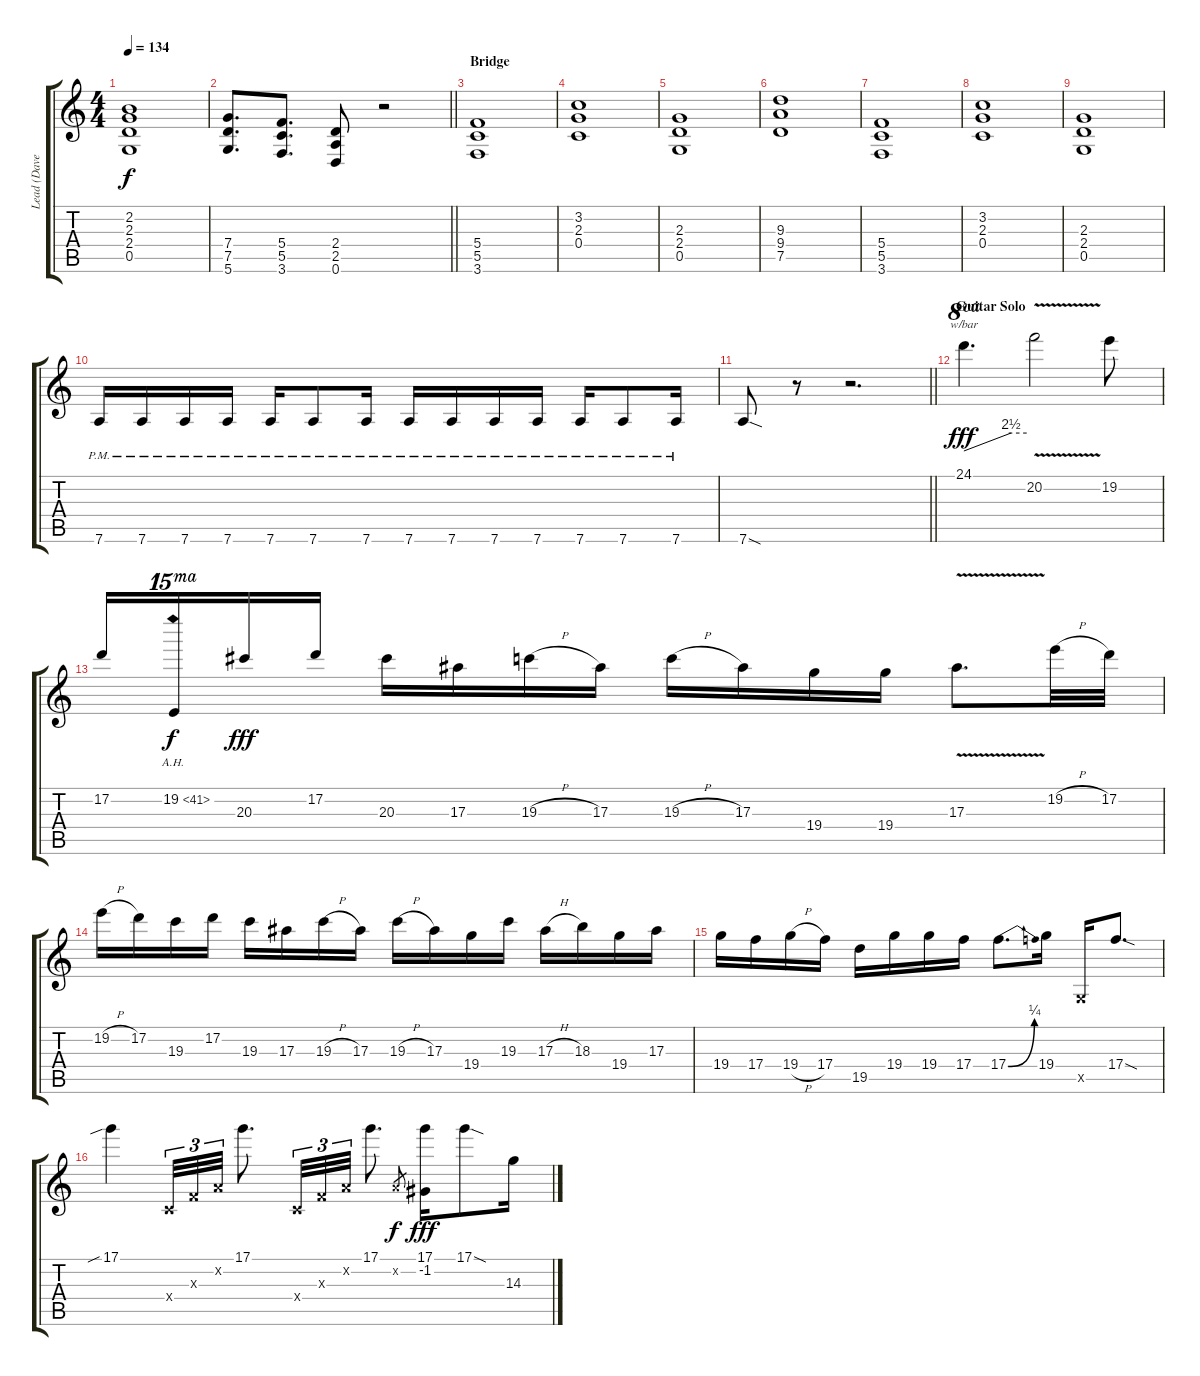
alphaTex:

\track ("Lead (Dave Sabo)" "Lead (Dave") {instrument distortionguitar}
\staff {score tabs}
\tuning (D4 A3 F3 C3 G2 D2) {hide}
\ts (4 4)
\tempo 134
\clef g2
\ks c
(2.2 2.3 2.4 0.5).1{dy f} |
\barLineRight lightlight
(7.4 7.5 5.6).8{d} (5.4 5.5 3.6).8{d} (2.4 2.5 0.6).8 r.2 |
\section ("" "Bridge")
(5.4 5.5 3.6).1 |
(3.2 2.3 0.4).1 |
(2.3 2.4 0.5).1 |
(9.3 9.4 7.5).1 |
(5.4 5.5 3.6).1 |
(3.2 2.3 0.4).1 |
(2.3 2.4 0.5).1 |
7.6{pm}.16 7.6{pm}.16 7.6{pm}.16 7.6{pm}.16 7.6{pm}.16 7.6{pm}.8 7.6{pm}.16 7.6{pm}.16 7.6{pm}.16 7.6{pm}.16 7.6{pm}.16 7.6{pm}.16 7.6{pm}.8 7.6{pm}.16 |
\barLineRight lightlight
7.6{sod}.8 r.8 r.2{d} |
\section ("" "Guitar Solo")
24.1.4{d tbe (custom default 0 0 45 10 60 10) ot 8va dy fff volume 16 balance 8 instrument distortionguitar} 20.2{v}.2 19.2.8 |
17.2.16 19.2{ah 22}.16{ot 15ma dy f} 20.3.16{dy fff} 17.2.16 20.3.16 17.3.16 19.3{h}.16 17.3.16 19.3{h}.16 17.3.16 19.4.16 19.4.16 17.3{v}.8{d} 19.2{h}.32 17.2.32 |
19.2{h}.16 17.2.16 19.3.16 17.2.16 19.3.16 17.3.16 19.3{h}.16 17.3.16 19.3{h}.16 17.3.16 19.4.16 19.3.16 17.3{h}.16 18.3.16 19.4.16 17.3.16 |
19.4.16 17.4.16 19.4{h}.16 17.4.16 19.5.16 19.4.16 19.4.16 17.4.16 17.4{be (bend 0 0 60 1)}.8{d} 19.4.16 0.5{x}.16 17.4{sod}.8{d} |
17.1{sib}.4 0.4{x}.32{tu (3 2)} 0.3{x}.32{tu (3 2)} 0.2{x}.32{tu (3 2)} 17.1.8{d} 0.4{x}.32{tu (3 2)} 0.3{x}.32{tu (3 2)} 0.2{x}.32{tu (3 2)} 17.1.8{d} 0.2{x}.8{gr dy f} (17.1 -1.2).16{dy fff} 17.1{sod}.8 14.3{sl}.16
